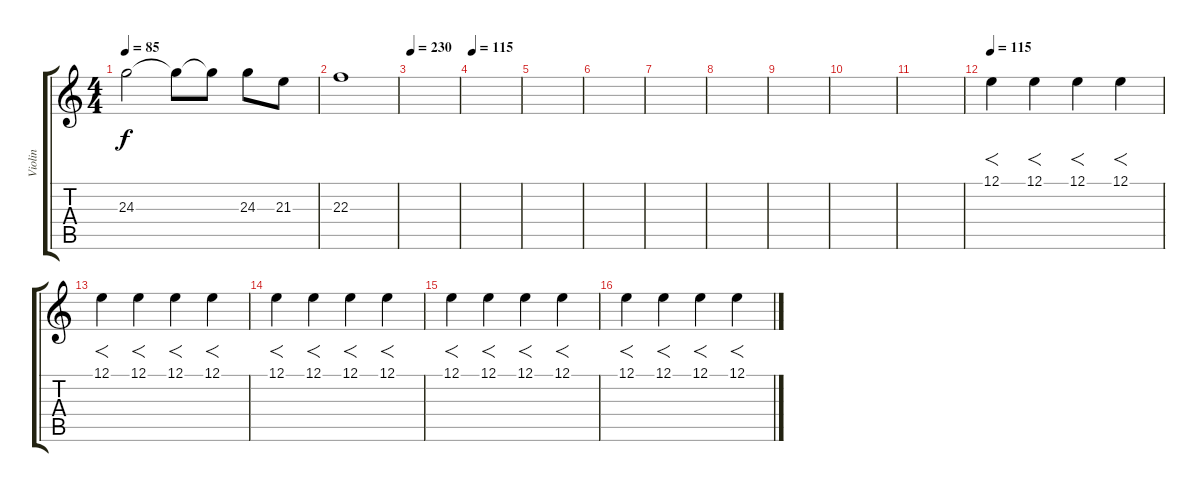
\track ("Violin" "Violin") {instrument violin}
\staff {score tabs}
\tuning (E4 B3 G3 D3 A2 E2) {hide}
\ts (4 4)
\tempo 85
\clef g2
\ks c
24.3.2{dy f} 24.3{t}.8 24.3{t}.8 24.3.8 21.3.8 |
22.3.1 |
\tempo 230
|
\tempo 115
|
|
|
|
|
|
|
|
\tempo 115
12.1.4{f volume 10} 12.1.4{f} 12.1.4{f} 12.1.4{f} |
12.1.4{f} 12.1.4{f} 12.1.4{f} 12.1.4{f} |
12.1.4{f} 12.1.4{f} 12.1.4{f} 12.1.4{f} |
12.1.4{f} 12.1.4{f} 12.1.4{f} 12.1.4{f} |
12.1.4{f} 12.1.4{f} 12.1.4{f} 12.1.4{f}
